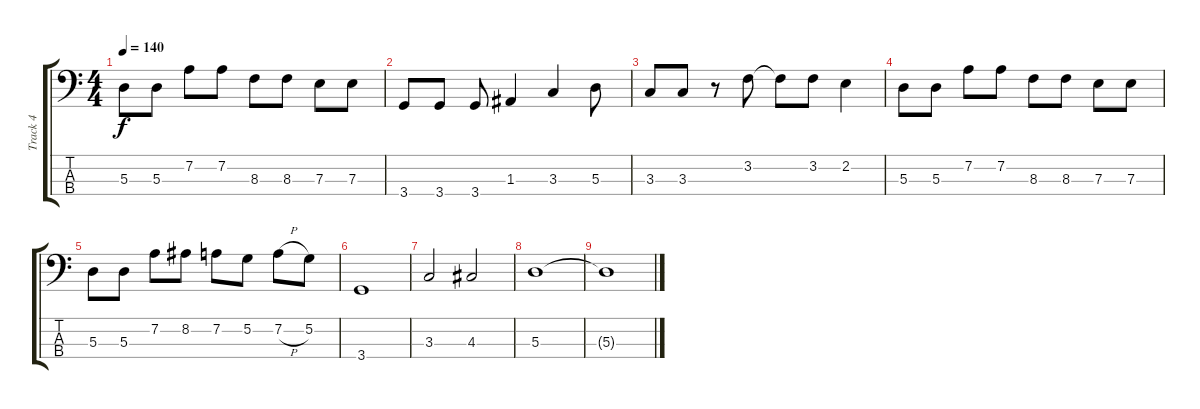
\track ("Track 4" "Track 4") {instrument electricbassfinger}
\staff {score tabs}
\tuning (G2 D2 A1 E1) {hide}
\ts (4 4)
\tempo 140
\clef f4
\ks c
5.3.8{dy f} 5.3.8 7.2.8 7.2.8 8.3.8 8.3.8 7.3.8 7.3.8 |
3.4.8 3.4.8 3.4.8 1.3.4 3.3.4 5.3.8 |
3.3.8 3.3.8 r.8 3.2.8 3.2{t}.8 3.2.8 2.2.4 |
5.3.8 5.3.8 7.2.8 7.2.8 8.3.8 8.3.8 7.3.8 7.3.8 |
5.3.8 5.3.8 7.2.8 8.2.8 7.2.8 5.2.8 7.2{h}.8 5.2.8 |
3.4.1 |
3.3.2 4.3.2 |
5.3.1 |
5.3{t}.1
